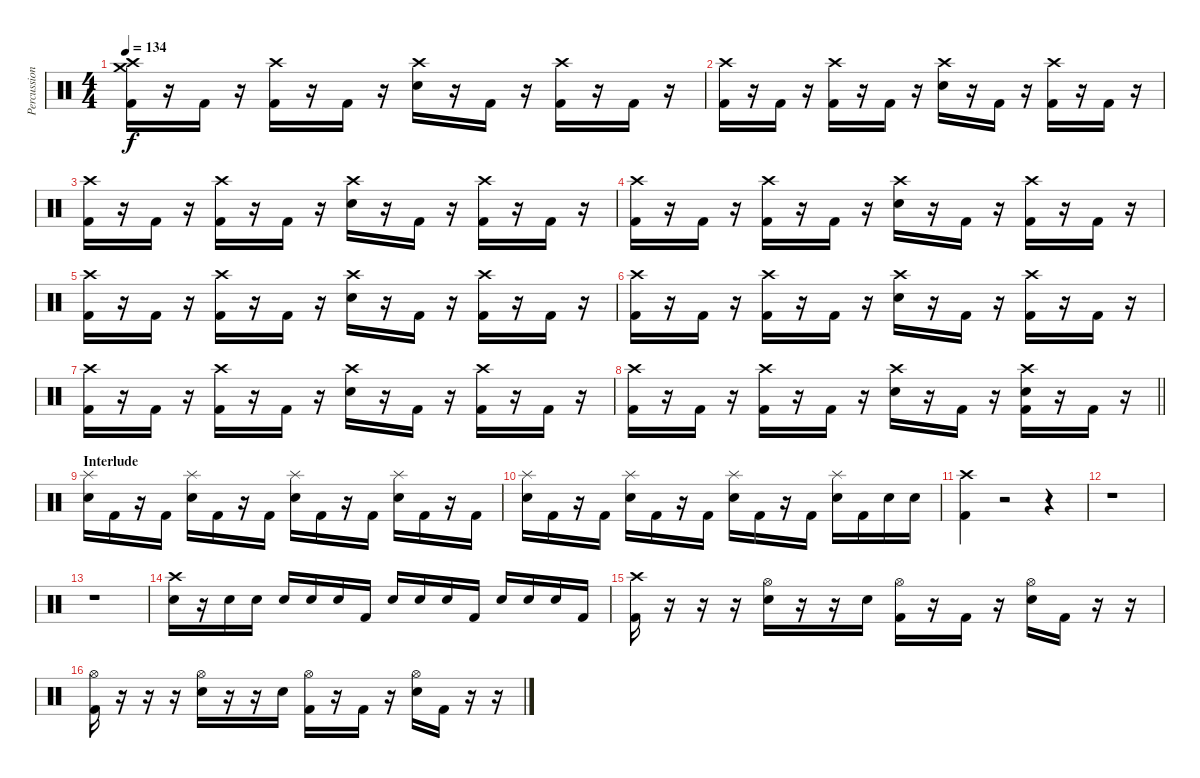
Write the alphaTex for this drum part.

\track ("Percussions" "Percussion") {instrument percussion}
\staff {score}
\articulation defaults
\ts (4 4)
\tempo 134
\clef neutral
\ks c
("Crash high (hit)" "Crash medium (hit)" "Kick (hit) 2").16{dy f} r.16 "Kick (hit) 2".16 r.16 ("Crash high (hit)" "Kick (hit) 2").16 r.16 "Kick (hit) 2".16 r.16 ("Crash high (hit)" "Electric Snare (hit)").16 r.16 "Kick (hit) 2".16 r.16 ("Crash high (hit)" "Kick (hit) 2").16 r.16 "Kick (hit) 2".16 r.16 |
("Crash high (hit)" "Kick (hit) 2").16 r.16 "Kick (hit) 2".16 r.16 ("Crash high (hit)" "Kick (hit) 2").16 r.16 "Kick (hit) 2".16 r.16 ("Crash high (hit)" "Electric Snare (hit)").16 r.16 "Kick (hit) 2".16 r.16 ("Crash high (hit)" "Kick (hit) 2").16 r.16 "Kick (hit) 2".16 r.16 |
("Crash high (hit)" "Kick (hit) 2").16 r.16 "Kick (hit) 2".16 r.16 ("Crash high (hit)" "Kick (hit) 2").16 r.16 "Kick (hit) 2".16 r.16 ("Crash high (hit)" "Electric Snare (hit)").16 r.16 "Kick (hit) 2".16 r.16 ("Crash high (hit)" "Kick (hit) 2").16 r.16 "Kick (hit) 2".16 r.16 |
("Crash high (hit)" "Kick (hit) 2").16 r.16 "Kick (hit) 2".16 r.16 ("Crash high (hit)" "Kick (hit) 2").16 r.16 "Kick (hit) 2".16 r.16 ("Crash high (hit)" "Electric Snare (hit)").16 r.16 "Kick (hit) 2".16 r.16 ("Crash high (hit)" "Kick (hit) 2").16 r.16 "Kick (hit) 2".16 r.16 |
("Crash high (hit)" "Kick (hit) 2").16 r.16 "Kick (hit) 2".16 r.16 ("Crash high (hit)" "Kick (hit) 2").16 r.16 "Kick (hit) 2".16 r.16 ("Crash high (hit)" "Electric Snare (hit)").16 r.16 "Kick (hit) 2".16 r.16 ("Crash high (hit)" "Kick (hit) 2").16 r.16 "Kick (hit) 2".16 r.16 |
("Crash high (hit)" "Kick (hit) 2").16 r.16 "Kick (hit) 2".16 r.16 ("Crash high (hit)" "Kick (hit) 2").16 r.16 "Kick (hit) 2".16 r.16 ("Crash high (hit)" "Electric Snare (hit)").16 r.16 "Kick (hit) 2".16 r.16 ("Crash high (hit)" "Kick (hit) 2").16 r.16 "Kick (hit) 2".16 r.16 |
("Crash high (hit)" "Kick (hit) 2").16 r.16 "Kick (hit) 2".16 r.16 ("Crash high (hit)" "Kick (hit) 2").16 r.16 "Kick (hit) 2".16 r.16 ("Crash high (hit)" "Electric Snare (hit)").16 r.16 "Kick (hit) 2".16 r.16 ("Crash high (hit)" "Kick (hit) 2").16 r.16 "Kick (hit) 2".16 r.16 |
\barLineRight lightlight
("Crash high (hit)" "Kick (hit) 2").16 r.16 "Kick (hit) 2".16 r.16 ("Crash high (hit)" "Kick (hit) 2").16 r.16 "Kick (hit) 2".16 r.16 ("Crash high (hit)" "Electric Snare (hit)").16 r.16 "Kick (hit) 2".16 r.16 ("Crash high (hit)" "Electric Snare (hit)" "Kick (hit) 2").16 r.16 "Kick (hit) 2".16 r.16 |
\section ("" "Interlude")
("Splash (hit)" "Electric Snare (hit)").16 "Kick (hit) 2".16 r.16 "Kick (hit) 2".16 ("Splash (hit)" "Electric Snare (hit)").16 "Kick (hit) 2".16 r.16 "Kick (hit) 2".16 ("Splash (hit)" "Electric Snare (hit)").16 "Kick (hit) 2".16 r.16 "Kick (hit) 2".16 ("Splash (hit)" "Electric Snare (hit)").16 "Kick (hit) 2".16 r.16 "Kick (hit) 2".16 |
("Splash (hit)" "Electric Snare (hit)").16 "Kick (hit) 2".16 r.16 "Kick (hit) 2".16 ("Splash (hit)" "Electric Snare (hit)").16 "Kick (hit) 2".16 r.16 "Kick (hit) 2".16 ("Splash (hit)" "Electric Snare (hit)").16 "Kick (hit) 2".16 r.16 "Kick (hit) 2".16 ("Splash (hit)" "Electric Snare (hit)").16 "Kick (hit) 2".16 "Electric Snare (hit)".16 "Electric Snare (hit)".16 |
("Crash high (hit)" "Kick (hit) 2").4 r.2 r.4 |
r.1 |
r.1 |
("Crash high (hit)" "Electric Snare (hit)").16 r.16 "Electric Snare (hit)".16 "Electric Snare (hit)".16 "Electric Snare (hit)".16 "Electric Snare (hit)".16 "Electric Snare (hit)".16 "Kick (hit) 2".16 "Electric Snare (hit)".16 "Electric Snare (hit)".16 "Electric Snare (hit)".16 "Kick (hit) 2".16 "Electric Snare (hit)".16 "Electric Snare (hit)".16 "Electric Snare (hit)".16 "Kick (hit) 2".16 |
("Crash high (hit)" "Kick (hit) 2").16 r.16 r.16 r.16 ("Hi-Hat (open)" "Electric Snare (hit)").16 r.16 r.16 "Electric Snare (hit)".16 ("Hi-Hat (open)" "Kick (hit) 2").16 r.16 "Kick (hit) 2".16 r.16 ("Hi-Hat (open)" "Electric Snare (hit)").16 "Kick (hit) 2".16 r.16 r.16 |
("Hi-Hat (open)" "Kick (hit) 2").16 r.16 r.16 r.16 ("Hi-Hat (open)" "Electric Snare (hit)").16 r.16 r.16 "Electric Snare (hit)".16 ("Hi-Hat (open)" "Kick (hit) 2").16 r.16 "Kick (hit) 2".16 r.16 ("Hi-Hat (open)" "Electric Snare (hit)").16 "Kick (hit) 2".16 r.16 r.16
